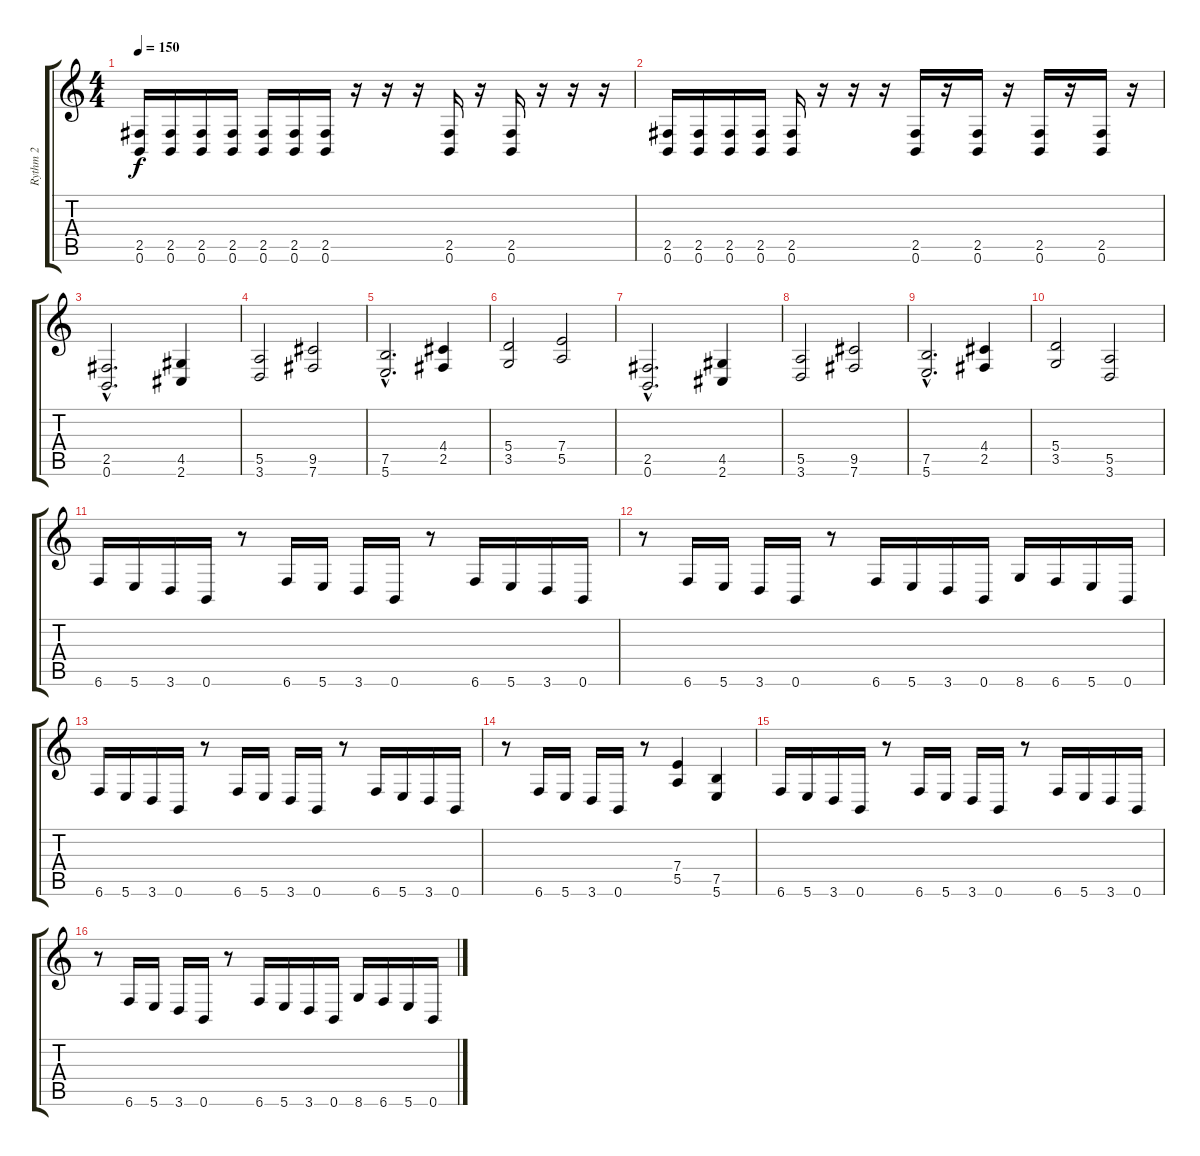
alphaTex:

\track ("Rythm 2" "Rythm 2") {instrument distortionguitar}
\staff {score tabs}
\tuning (B3 Gb3 D3 A2 E2 B1) {hide}
\ts (4 4)
\tempo 150
\clef g2
\ks c
(2.5 0.6).16{dy f} (2.5 0.6).16 (2.5 0.6).16 (2.5 0.6).16 (2.5 0.6).16 (2.5 0.6).16 (2.5 0.6).16 r.16 r.16 r.16 (2.5 0.6).16 r.16 (2.5 0.6).16 r.16 r.16 r.16 |
(2.5 0.6).16 (2.5 0.6).16 (2.5 0.6).16 (2.5 0.6).16 (2.5 0.6).16 r.16 r.16 r.16 (2.5 0.6).16 r.16 (2.5 0.6).16 r.16 (2.5 0.6).16 r.16 (2.5 0.6).16 r.16 |
(2.5{hac} 0.6{hac}).2{d} (4.5 2.6).4 |
(5.5 3.6).2 (9.5 7.6).2 |
(7.5{hac} 5.6{hac}).2{d} (4.4 2.5).4 |
(5.4 3.5).2 (7.4 5.5).2 |
(2.5{hac} 0.6{hac}).2{d} (4.5 2.6).4 |
(5.5 3.6).2 (9.5 7.6).2 |
(7.5{hac} 5.6{hac}).2{d} (4.4 2.5).4 |
(5.4 3.5).2 (5.5 3.6).2 |
6.6.16 5.6.16 3.6.16 0.6.16 r.8 6.6.16 5.6.16 3.6.16 0.6.16 r.8 6.6.16 5.6.16 3.6.16 0.6.16 |
r.8 6.6.16 5.6.16 3.6.16 0.6.16 r.8 6.6.16 5.6.16 3.6.16 0.6.16 8.6.16 6.6.16 5.6.16 0.6.16 |
6.6.16 5.6.16 3.6.16 0.6.16 r.8 6.6.16 5.6.16 3.6.16 0.6.16 r.8 6.6.16 5.6.16 3.6.16 0.6.16 |
r.8 6.6.16 5.6.16 3.6.16 0.6.16 r.8 (7.4 5.5).4 (7.5 5.6).4 |
6.6.16 5.6.16 3.6.16 0.6.16 r.8 6.6.16 5.6.16 3.6.16 0.6.16 r.8 6.6.16 5.6.16 3.6.16 0.6.16 |
r.8 6.6.16 5.6.16 3.6.16 0.6.16 r.8 6.6.16 5.6.16 3.6.16 0.6.16 8.6.16 6.6.16 5.6.16 0.6.16
